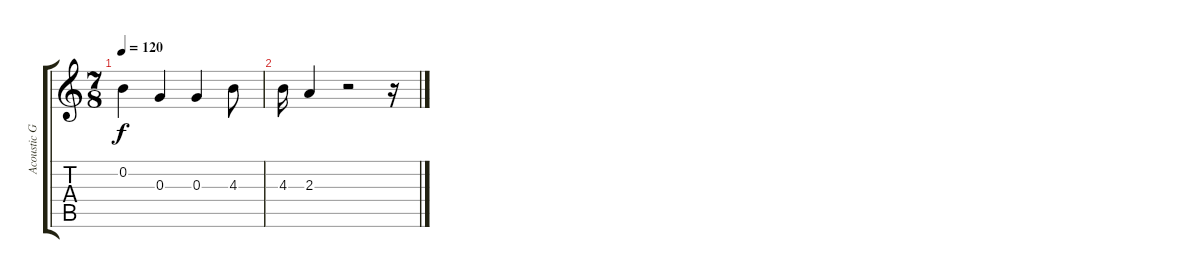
\track ("Acoustic Guitar" "Acoustic G") {instrument acousticguitarsteel}
\staff {score tabs}
\tuning (E4 B3 G3 D3 A2 E2) {hide}
\ts (7 8)
\tempo 120
\clef g2
\ks c
0.2.4{dy f} 0.3.4 0.3.4 4.3.8 |
4.3.16 2.3.4 r.2 r.16
